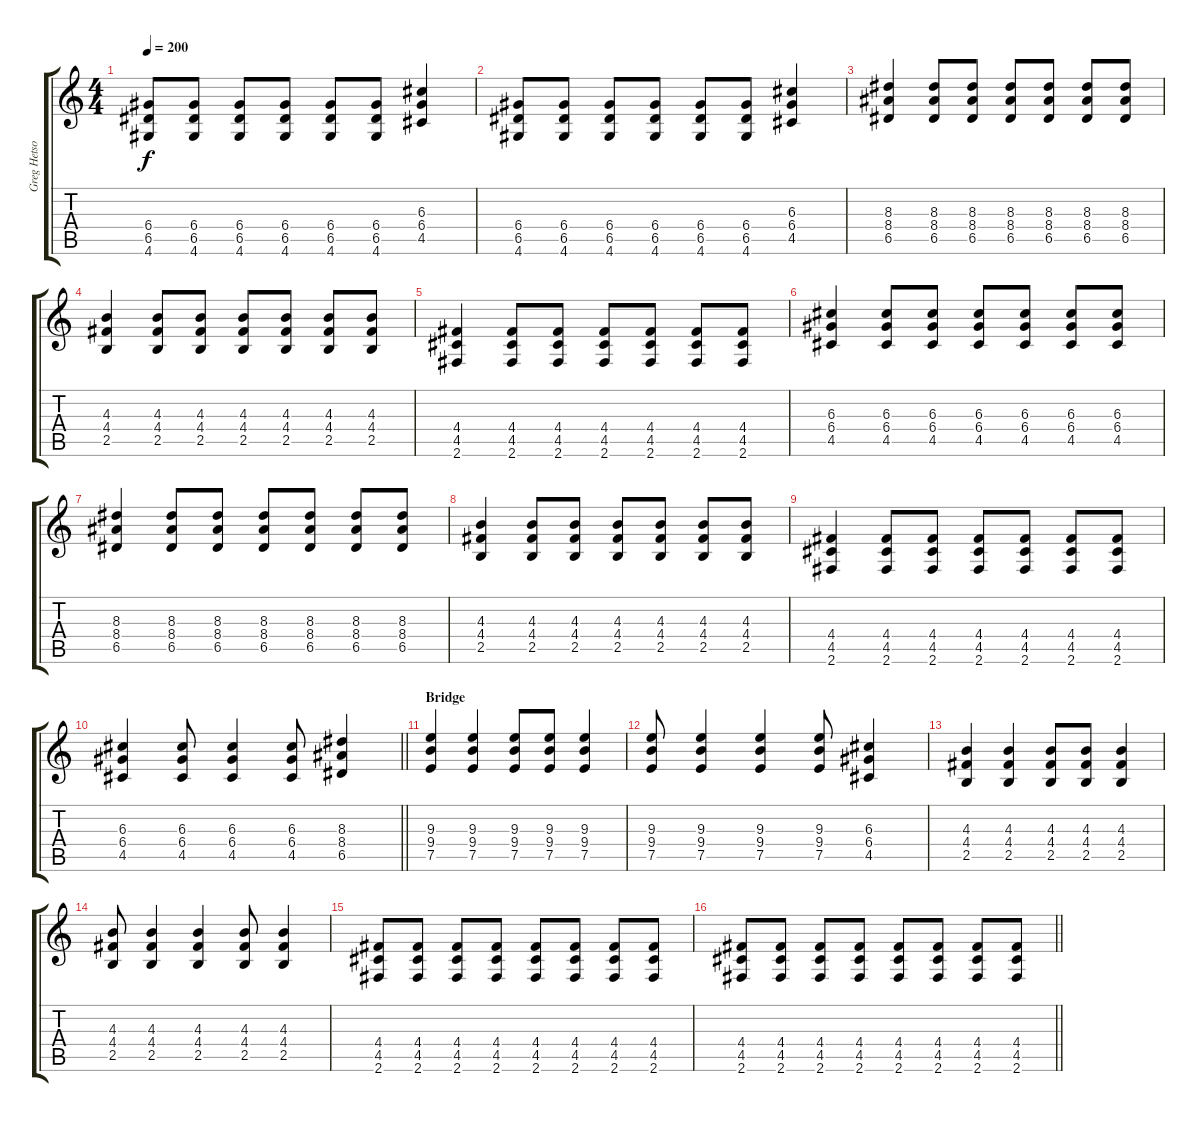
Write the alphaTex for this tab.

\track ("Greg Hetson" "Greg Hetso") {instrument overdrivenguitar}
\staff {score tabs}
\tuning (E4 B3 G3 D3 A2 E2) {hide}
\ts (4 4)
\tempo 200
\clef g2
\ks c
(6.4 6.5 4.6).8{dy f} (6.4 6.5 4.6).8 (6.4 6.5 4.6).8 (6.4 6.5 4.6).8 (6.4 6.5 4.6).8 (6.4 6.5 4.6).8 (6.3 6.4 4.5).4 |
(6.4 6.5 4.6).8 (6.4 6.5 4.6).8 (6.4 6.5 4.6).8 (6.4 6.5 4.6).8 (6.4 6.5 4.6).8 (6.4 6.5 4.6).8 (6.3 6.4 4.5).4 |
(8.3 8.4 6.5).4 (8.3 8.4 6.5).8 (8.3 8.4 6.5).8 (8.3 8.4 6.5).8 (8.3 8.4 6.5).8 (8.3 8.4 6.5).8 (8.3 8.4 6.5).8 |
(4.3 4.4 2.5).4 (4.3 4.4 2.5).8 (4.3 4.4 2.5).8 (4.3 4.4 2.5).8 (4.3 4.4 2.5).8 (4.3 4.4 2.5).8 (4.3 4.4 2.5).8 |
(4.4 4.5 2.6).4 (4.4 4.5 2.6).8 (4.4 4.5 2.6).8 (4.4 4.5 2.6).8 (4.4 4.5 2.6).8 (4.4 4.5 2.6).8 (4.4 4.5 2.6).8 |
(6.3 6.4 4.5).4 (6.3 6.4 4.5).8 (6.3 6.4 4.5).8 (6.3 6.4 4.5).8 (6.3 6.4 4.5).8 (6.3 6.4 4.5).8 (6.3 6.4 4.5).8 |
(8.3 8.4 6.5).4 (8.3 8.4 6.5).8 (8.3 8.4 6.5).8 (8.3 8.4 6.5).8 (8.3 8.4 6.5).8 (8.3 8.4 6.5).8 (8.3 8.4 6.5).8 |
(4.3 4.4 2.5).4 (4.3 4.4 2.5).8 (4.3 4.4 2.5).8 (4.3 4.4 2.5).8 (4.3 4.4 2.5).8 (4.3 4.4 2.5).8 (4.3 4.4 2.5).8 |
(4.4 4.5 2.6).4 (4.4 4.5 2.6).8 (4.4 4.5 2.6).8 (4.4 4.5 2.6).8 (4.4 4.5 2.6).8 (4.4 4.5 2.6).8 (4.4 4.5 2.6).8 |
\barLineRight lightlight
(6.3 6.4 4.5).4 (6.3 6.4 4.5).8 (6.3 6.4 4.5).4 (6.3 6.4 4.5).8 (8.3 8.4 6.5).4 |
\section ("" "Bridge")
(9.3 9.4 7.5).4 (9.3 9.4 7.5).4 (9.3 9.4 7.5).8 (9.3 9.4 7.5).8 (9.3 9.4 7.5).4 |
(9.3 9.4 7.5).8 (9.3 9.4 7.5).4 (9.3 9.4 7.5).4 (9.3 9.4 7.5).8 (6.3 6.4 4.5).4 |
(4.3 4.4 2.5).4 (4.3 4.4 2.5).4 (4.3 4.4 2.5).8 (4.3 4.4 2.5).8 (4.3 4.4 2.5).4 |
(4.3 4.4 2.5).8 (4.3 4.4 2.5).4 (4.3 4.4 2.5).4 (4.3 4.4 2.5).8 (4.3 4.4 2.5).4 |
(4.4 4.5 2.6).8 (4.4 4.5 2.6).8 (4.4 4.5 2.6).8 (4.4 4.5 2.6).8 (4.4 4.5 2.6).8 (4.4 4.5 2.6).8 (4.4 4.5 2.6).8 (4.4 4.5 2.6).8 |
\barLineRight lightlight
(4.4 4.5 2.6).8 (4.4 4.5 2.6).8 (4.4 4.5 2.6).8 (4.4 4.5 2.6).8 (4.4 4.5 2.6).8 (4.4 4.5 2.6).8 (4.4 4.5 2.6).8 (4.4 4.5 2.6).8
